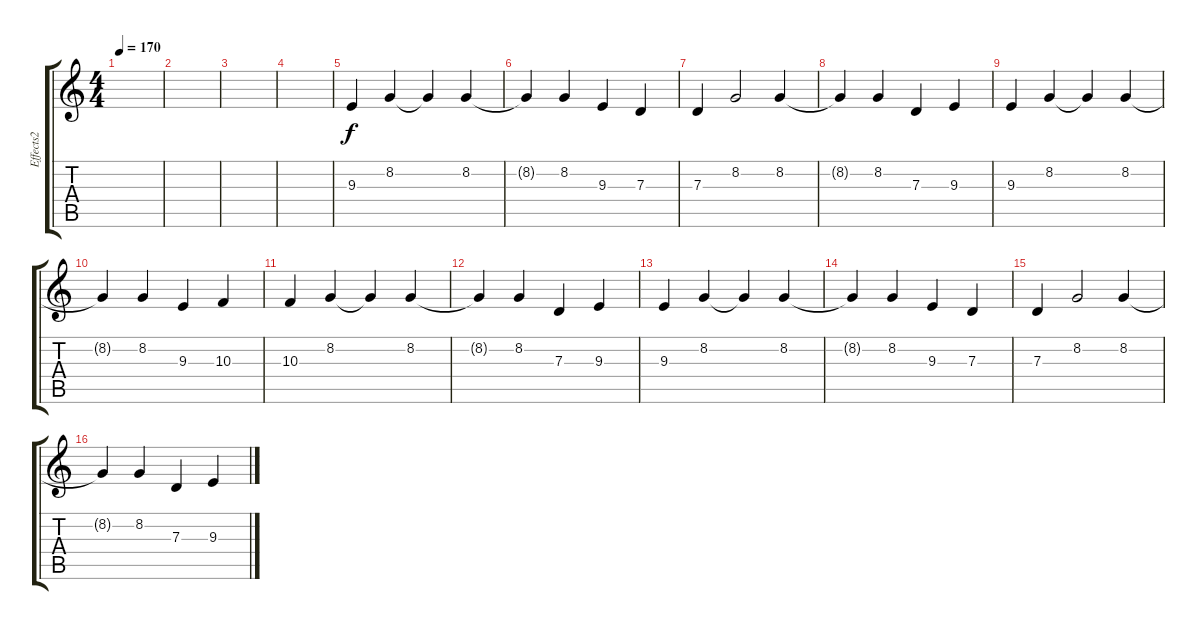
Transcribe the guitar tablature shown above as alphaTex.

\track ("Effects2" "Effects2") {instrument drawbarorgan}
\staff {score tabs}
\tuning (E4 B3 G3 D3 A2 E2) {hide}
\ts (4 4)
\tempo 170
\clef g2
\ks c
|
|
|
|
9.3.4 8.2.4 8.2{t}.4 8.2.4 |
8.2{t}.4 8.2.4 9.3.4 7.3.4 |
7.3.4 8.2.2 8.2.4 |
8.2{t}.4 8.2.4 7.3.4 9.3.4 |
9.3.4 8.2.4 8.2{t}.4 8.2.4 |
8.2{t}.4 8.2.4 9.3.4 10.3.4 |
10.3.4 8.2.4 8.2{t}.4 8.2.4 |
8.2{t}.4 8.2.4 7.3.4 9.3.4 |
9.3.4 8.2.4 8.2{t}.4 8.2.4 |
8.2{t}.4 8.2.4 9.3.4 7.3.4 |
7.3.4 8.2.2 8.2.4 |
8.2{t}.4 8.2.4 7.3.4 9.3.4
